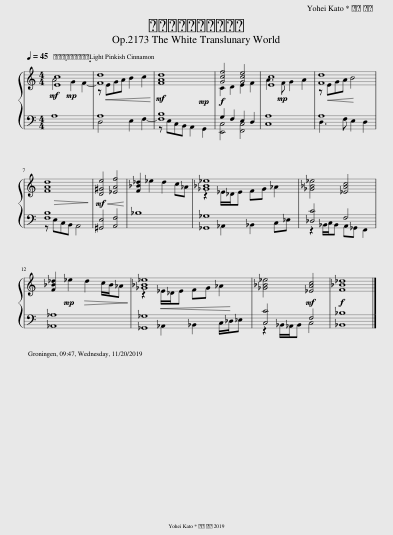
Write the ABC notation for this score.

X:1
%%score { ( 1 2 ) | ( 3 4 ) }
L:1/8
Q:1/4=45
M:4/4
I:linebreak $
K:C
V:1 treble
V:2 treble
V:3 bass
V:4 bass
V:1
!mf! [Ec]8 |!<(! [Fd]8!<)! |!mf! [FAd]8 |!f! [Gcf]4 [Gce]4 | [Ec]8 | %5
!<(! [Fd]8!<)! |$ [FAd]8 |!mf!!<(! [D^Ge]4 [_EAf]4!<)! | [F_B_d]2 _e2 d2 c_A | [_G_B_e]8 | %10
 [_G_B_e]4 [_EAc]4 |$ [F_B_d]2!mp! _e2!>(! d2 c/B/_A!>)! |!<(! [_G_B_e]8!<)! | [_G_B_e]4!mf! [_EAc]4 |!f! [F_B_d]8 |] %15
V:2
 A4!mp! G2 F2- | z EGA B2 c2 | x8 | C2 D2 E2 F2 | A3!mp! F G2 A2 | %5
 z EGA B4 |$ x8 | x8 | x8 | z2 _E/_D/E F_G _A2 | %10
 x8 |$ x8 | z2 _E/_D/E F_G _A2 | x8 | x8 |] %15
V:3
 A,8 | A,8 | [F,B,]8 | [E,,C,]4 [F,,C,]4 | [C,A,]8 | %5
 A,8 |$!>(! [F,B,]8!>)! | [^G,,E,]4 [A,,F,]4 | _B,8 | [_G,,_G,]8 | %10
 [_D,C]4 F,4 |$ [_A,,_A,]8 | [_G,,_G,]8 | [C,C]4 F,4 | [_B,,_B,]8 |] %15
V:4
 x8 | D,4 E,2 F,2- | z E,C,B,, A,,2!mp! G,,2 | G,2 F,2 E,2 D,2 | x8 | %5
 D,3 F, E,2 D,2 |$ z E,C,B,, A,,4 | x8 | x8 | x2 _A,,2 _B,,2 C,_E, | %10
 z2 _B,,/C,/B,, A,,_G,, F,,2 |$ x8 | x2 _A,,2 _B,,2 C,/_D,/_E, | z2 _B,,/_A,,/B,, C,4 | x8 |] %15
